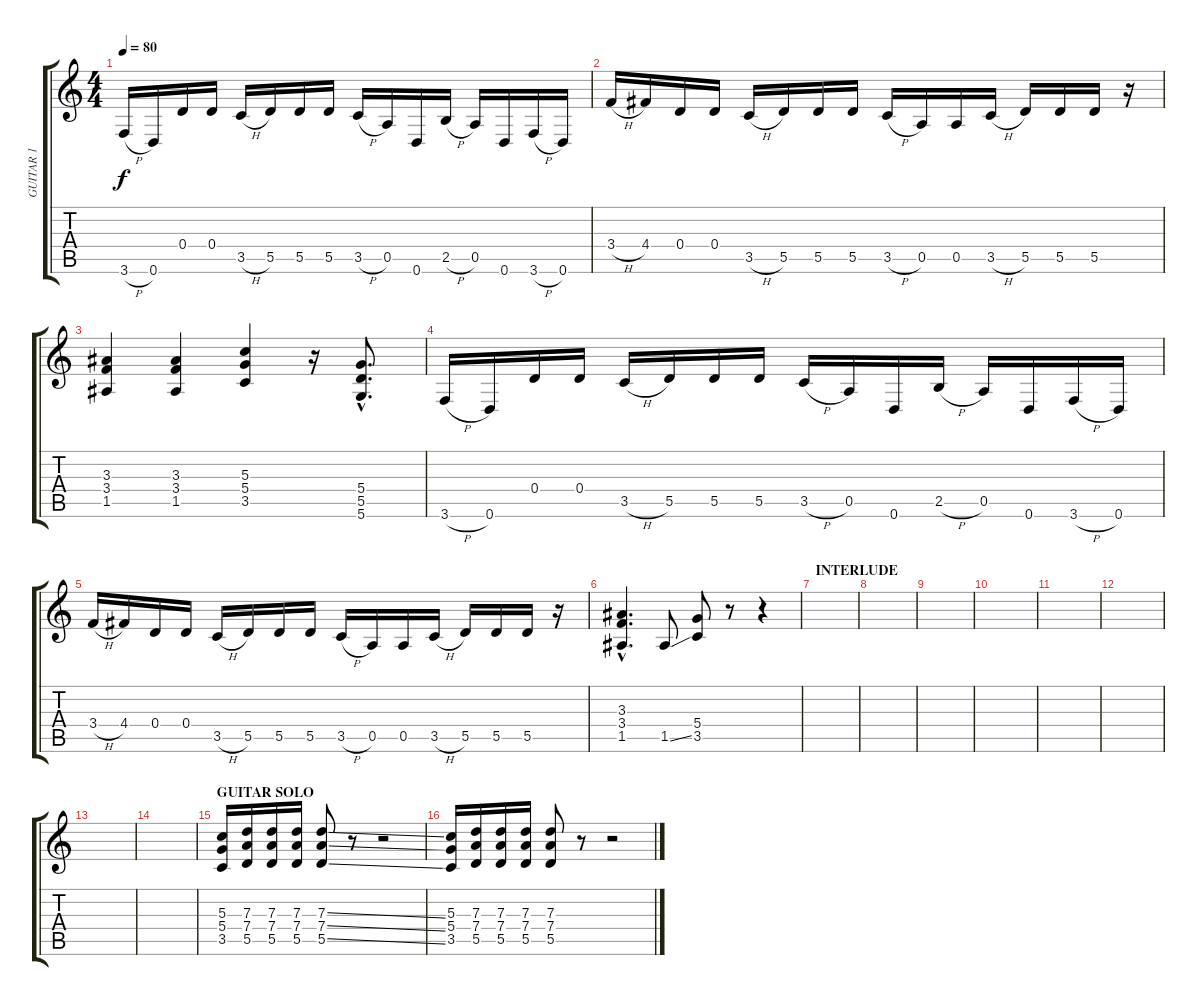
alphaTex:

\track ("GUITAR 1" "GUITAR 1") {instrument distortionguitar}
\staff {score tabs}
\tuning (E4 B3 G3 D3 A2 D2) {hide}
\ts (4 4)
\tempo 80
\clef g2
\ks c
3.6{h}.16{dy f} 0.6.16 0.4.16 0.4.16 3.5{h}.16 5.5.16 5.5.16 5.5.16 3.5{h}.16 0.5.16 0.6.16 2.5{h}.16 0.5.16 0.6.16 3.6{h}.16 0.6.16 |
3.4{h}.16 4.4.16 0.4.16 0.4.16 3.5{h}.16 5.5.16 5.5.16 5.5.16 3.5{h}.16 0.5.16 0.5.16 3.5{h}.16 5.5.16 5.5.16 5.5.16 r.16 |
(3.3 3.4 1.5).4 (3.3 3.4 1.5).4 (5.3 5.4 3.5).4 r.16 (5.4{hac} 5.5{hac} 5.6{hac}).8{d} |
3.6{h}.16 0.6.16 0.4.16 0.4.16 3.5{h}.16 5.5.16 5.5.16 5.5.16 3.5{h}.16 0.5.16 0.6.16 2.5{h}.16 0.5.16 0.6.16 3.6{h}.16 0.6.16 |
3.4{h}.16 4.4.16 0.4.16 0.4.16 3.5{h}.16 5.5.16 5.5.16 5.5.16 3.5{h}.16 0.5.16 0.5.16 3.5{h}.16 5.5.16 5.5.16 5.5.16 r.16 |
(3.3{hac} 3.4{hac} 1.5{hac}).4{d} 1.5{ss}.8 (5.4 3.5).8 r.8 r.4 |
\section ("" "INTERLUDE")
|
|
|
|
|
|
|
|
\section ("" "GUITAR SOLO ")
(5.3 5.4 3.5).16 (7.3 7.4 5.5).16 (7.3 7.4 5.5).16 (7.3 7.4 5.5).16 (7.3{ss} 7.4{ss} 5.5{ss}).8 r.8 r.2 |
(5.3 5.4 3.5).16 (7.3 7.4 5.5).16 (7.3 7.4 5.5).16 (7.3 7.4 5.5).16 (7.3{ss} 7.4{ss} 5.5{ss}).8 r.8 r.2
